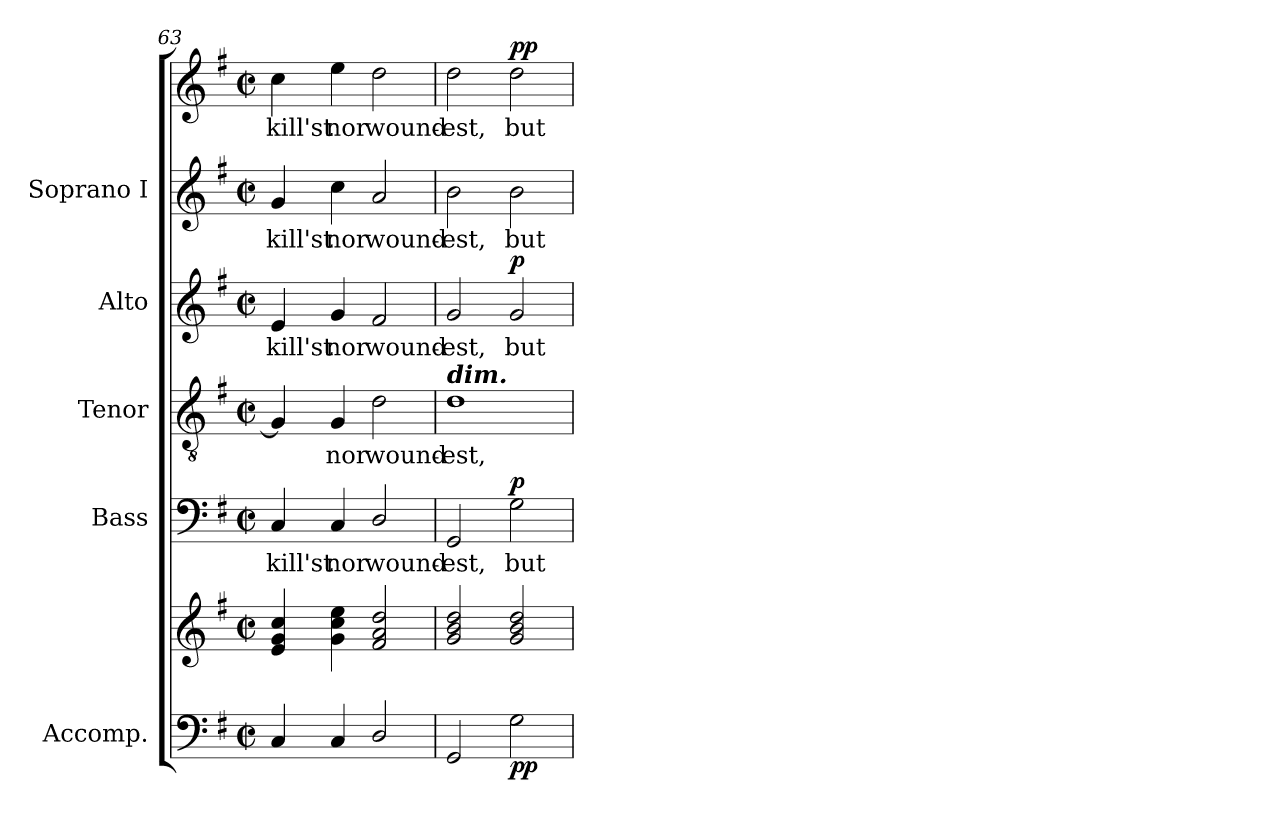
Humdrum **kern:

**kern	**kern	**dynam	**kern	**text	**dynam	**kern	**text	**kern	**text	**dynam	**kern	**text	**kern	**text	**dynam
*part5	*part5	*part5	*part4	*part4	*part4	*part3	*part3	*part2	*part2	*part2	*part1	*part1	*part1	*part1	*part1
*staff7	*staff6	*staff6/7	*staff5	*staff5	*staff5	*staff4	*staff4	*staff3	*staff3	*staff3	*staff2	*staff2	*staff1	*staff1	*staff1/2
*I"Accomp.	*	*	*I"Bass	*	*	*I"Tenor	*	*I"Alto	*	*	*I"Soprano I	*	*	*	*
*	*	*	*I'B	*	*	*I'T	*	*I'A	*	*	*I'S	*	*	*	*
*clefF4	*clefG2	*	*clefF4	*	*	*clefGv2	*	*clefG2	*	*	*clefG2	*	*clefG2	*	*
*k[f#]	*k[f#]	*	*k[f#]	*	*	*k[f#]	*	*k[f#]	*	*	*k[f#]	*	*k[f#]	*	*
*G:	*G:	*	*G:	*	*	*G:	*	*G:	*	*	*G:	*	*G:	*	*
*M2/2	*M2/2	*	*M2/2	*	*	*M2/2	*	*M2/2	*	*	*M2/2	*	*M2/2	*	*
*met(c|)	*met(c|)	*	*met(c|)	*	*	*met(c|)	*	*met(c|)	*	*	*met(c|)	*	*met(c|)	*	*
=63	=63	=63	=63	=63	=63	=63	=63	=63	=63	=63	=63	=63	=63	=63	=63
*	*^	*	*	*	*	*	*	*	*	*	*	*	*	*	*
!	!	!	!	!	!LO:LY:b	!	!	!	!	!LO:LY:b	!	!	!LO:LY:b	!	!LO:LY:b	!
4C	4e/ 4g/ 4cc/	1ryy	.	4C	kill'st	.	4G]	.	4e	kill'st	.	4g	-kill'st	4cc	kill'st	.
!	!	!	!	!	!LO:LY:b	!	!	!LO:LY:b	!	!LO:LY:b	!	!	!LO:LY:b	!	!LO:LY:b	!
4C	4g\ 4cc\ 4ee\	.	.	4C	nor	.	4G	nor	4g	nor	.	4cc	nor	4ee	nor	.
!	!	!	!	!	!LO:LY:b	!	!	!LO:LY:b	!	!LO:LY:b	!	!	!LO:LY:b	!	!LO:LY:b	!
2D/	2f#/ 2a/ 2dd/	.	.	2D/	wound-	.	2d	wound-	2f#	wound-	.	2a	wound-	2dd	wound-	.
=64	=64	=64	=64	=64	=64	=64	=64	=64	=64	=64	=64	=64	=64	=64	=64	=64
!	!	!	!	!	!	!	!LO:TX:a:Bi:t=dim.	!	!	!	!	!	!	!	!	!
!	!	!	!	!	!LO:LY:b	!	!	!LO:LY:b	!	!LO:LY:b	!	!	!LO:LY:b	!	!LO:LY:b	!
2GG	2g/ 2b/ 2dd/	1ryy	.	2GG	-est,	.	1d	-est,	2g	-est,	.	2b	est,	2dd	-est,	.
!	!	!	!LO:DY:b=2	!	!LO:LY:b	!	!	!	!	!LO:LY:b	!	!	!LO:LY:b	!	!LO:LY:b	!
!	!	!	!LO:DY:n=1:b	!	!	!LO:DY:b	!	!	!	!	!LO:DY:b	!	!	!	!	!LO:DY:b=2
!	!	!	!	!	!	!	!	!	!	!	!	!	!	!	!	!LO:DY:n=1:b
2G	2g/ 2b/ 2dd/	.	p p	2G	but	p	.	.	2g	but	p	2b	but	2dd	but	p p
*	*v	*v	*	*	*	*	*	*	*	*	*	*	*	*	*	*
=	=	=	=	=	=	=	=	=	=	=	=	=	=	=	=
*-	*-	*-	*-	*-	*-	*-	*-	*-	*-	*-	*-	*-	*-	*-	*-
